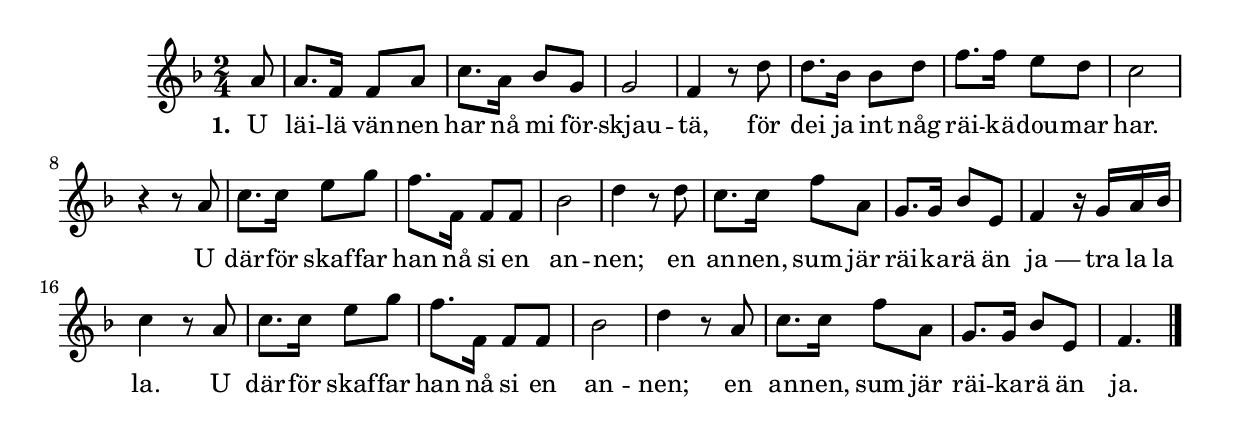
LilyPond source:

{
\time 2/4
\key f \major
\partial 8

 a'8  | 
 a'8. f'16 f'8 a'  | 
 c''8. a'16 bes'8 g'  | 
 g'2  | 
 f'4 r8 d''  | 
 d''8. bes'16 bes'8 d''  | 
 f''8. f''16 e''8 d''  | 
 c''2  | 
 r4 r8 a'  | 
 c''8. c''16 e''8 g''  | 
 f''8. f'16 f'8 f'  | 
 bes'2 d''4 r8 d''  | 
 c''8. c''16 f''8 a'  | 
 g'8. g'16 bes'8 e'  | 
 f'4 r16 g' a' bes'  | 
 c''4 r8 a'  | 
 c''8. c''16 e''8 g''  | 
 f''8. f'16 f'8 f'  | 
 bes'2  | 
 d''4 r8 a'  | 
 c''8. c''16 f''8 a'  | 
 g'8. g'16 bes'8 e'  | 
 f'4. \bar "|."
 }
 \addlyrics {
     \set stanza = #"1. "
     U läi -- lä vän -- nen har nå mi för -- skjau -- tä, för
     dei ja int någ räi -- kä -- dou -- mar har. U där -- för skaf -- far
     han nå si en an -- nen; en an -- nen, sum jär räi -- ka -- rä än
     \once \override LyricText.self-alignment-X = #-0.8 "ja —" tra la la la. U där -- för skaf -- far han nå si en
     an -- nen; en an -- nen, sum jär räi -- ka -- rä än ja.
}
